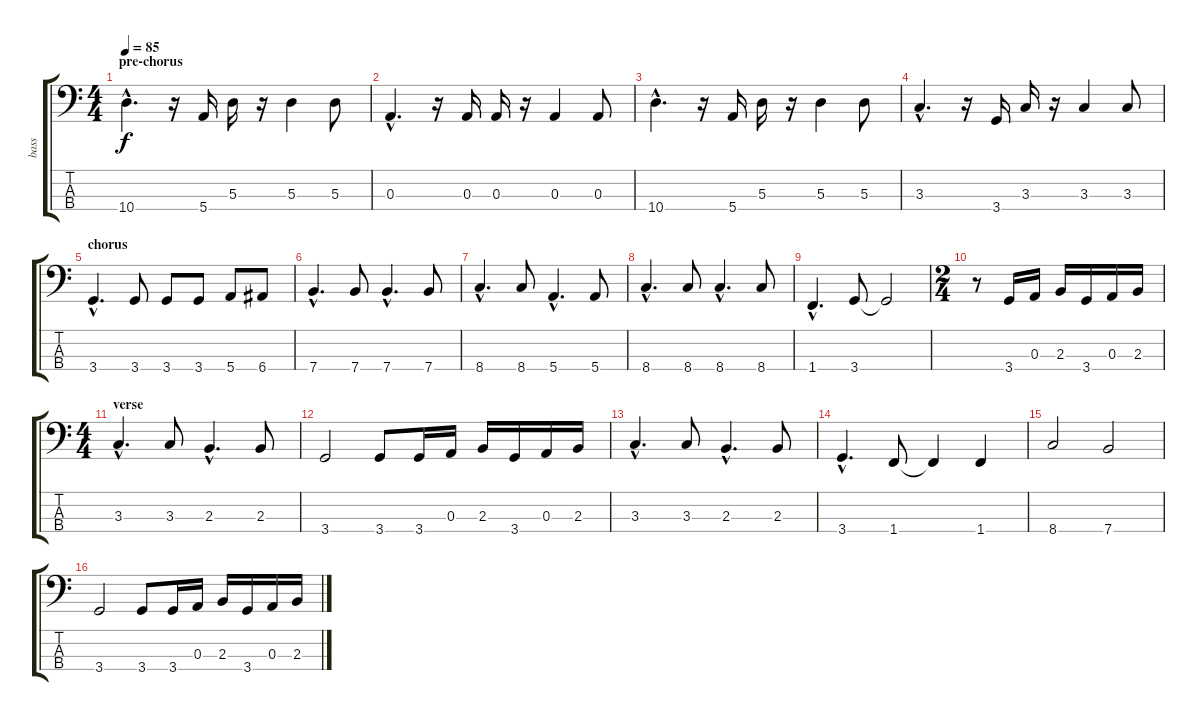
\track ("bass" "bass") {instrument electricbassfinger}
\staff {score tabs}
\tuning (G2 D2 A1 E1) {hide}
\ts (4 4)
\section ("" "pre-chorus")
\tempo 85
\clef f4
\ks c
10.4{hac}.4{d dy f} r.16 5.4.16 5.3.16 r.16 5.3.4 5.3.8 |
0.3{hac}.4{d} r.16 0.3.16 0.3.16 r.16 0.3.4 0.3.8 |
10.4{hac}.4{d} r.16 5.4.16 5.3.16 r.16 5.3.4 5.3.8 |
3.3{hac}.4{d} r.16 3.4.16 3.3.16 r.16 3.3.4 3.3.8 |
\section ("" "chorus")
3.4{hac}.4{d} 3.4.8 3.4.8 3.4.8 5.4.8 6.4.8 |
7.4{hac}.4{d} 7.4.8 7.4{hac}.4{d} 7.4.8 |
8.4{hac}.4{d} 8.4.8 5.4{hac}.4{d} 5.4.8 |
8.4{hac}.4{d} 8.4.8 8.4{hac}.4{d} 8.4.8 |
1.4{hac}.4{d} 3.4.8 3.4{t}.2 |
\ts (2 4)
r.8 3.4.16 0.3.16 2.3.16 3.4.16 0.3.16 2.3.16 |
\ts (4 4)
\section ("" "verse")
3.3{hac}.4{d} 3.3.8 2.3{hac}.4{d} 2.3.8 |
3.4.2 3.4.8 3.4.16 0.3.16 2.3.16 3.4.16 0.3.16 2.3.16 |
3.3{hac}.4{d} 3.3.8 2.3{hac}.4{d} 2.3.8 |
3.4{hac}.4{d} 1.4.8 1.4{t}.4 1.4.4 |
8.4.2 7.4.2 |
3.4.2 3.4.8 3.4.16 0.3.16 2.3.16 3.4.16 0.3.16 2.3.16
